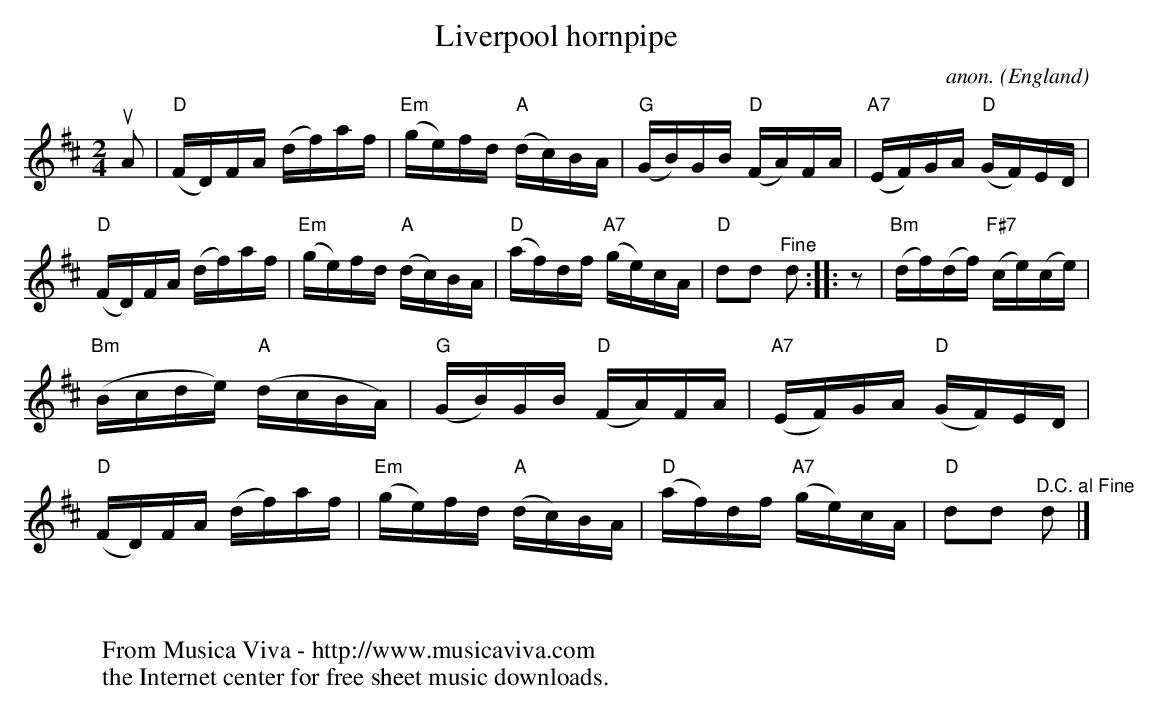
X:1
T:Liverpool hornpipe
C:anon.
O:England
M:2/4
L:1/16
K:D
uA2|"D"(FD)FA (df)af|"Em"(ge)fd "A"(dc)BA|"G"(GB)GB "D"(FA)FA|\
"A7"(EF)GA "D"(GF)ED|"D"(FD)FA (df)af|"Em"(ge)fd "A"(dc)BA|\
"D"(af)df "A7"(ge)cA|"D"d2d2 "^Fine"d2::z2|\
"Bm"(df)(df) "F#7"(ce)(ce)|"Bm"(Bcde) "A"(dcBA)|\
"G"(GB)GB "D"(FA)FA|"A7"(EF)GA "D"(GF)ED|"D"(FD)FA (df)af|\
"Em"(ge)fd "A"(dc)BA|"D"(af)df "A7"(ge)cA|"D"d2d2 "^D.C. al Fine"d2|]
W:
W:
W:  From Musica Viva - http://www.musicaviva.com
W:  the Internet center for free sheet music downloads.
